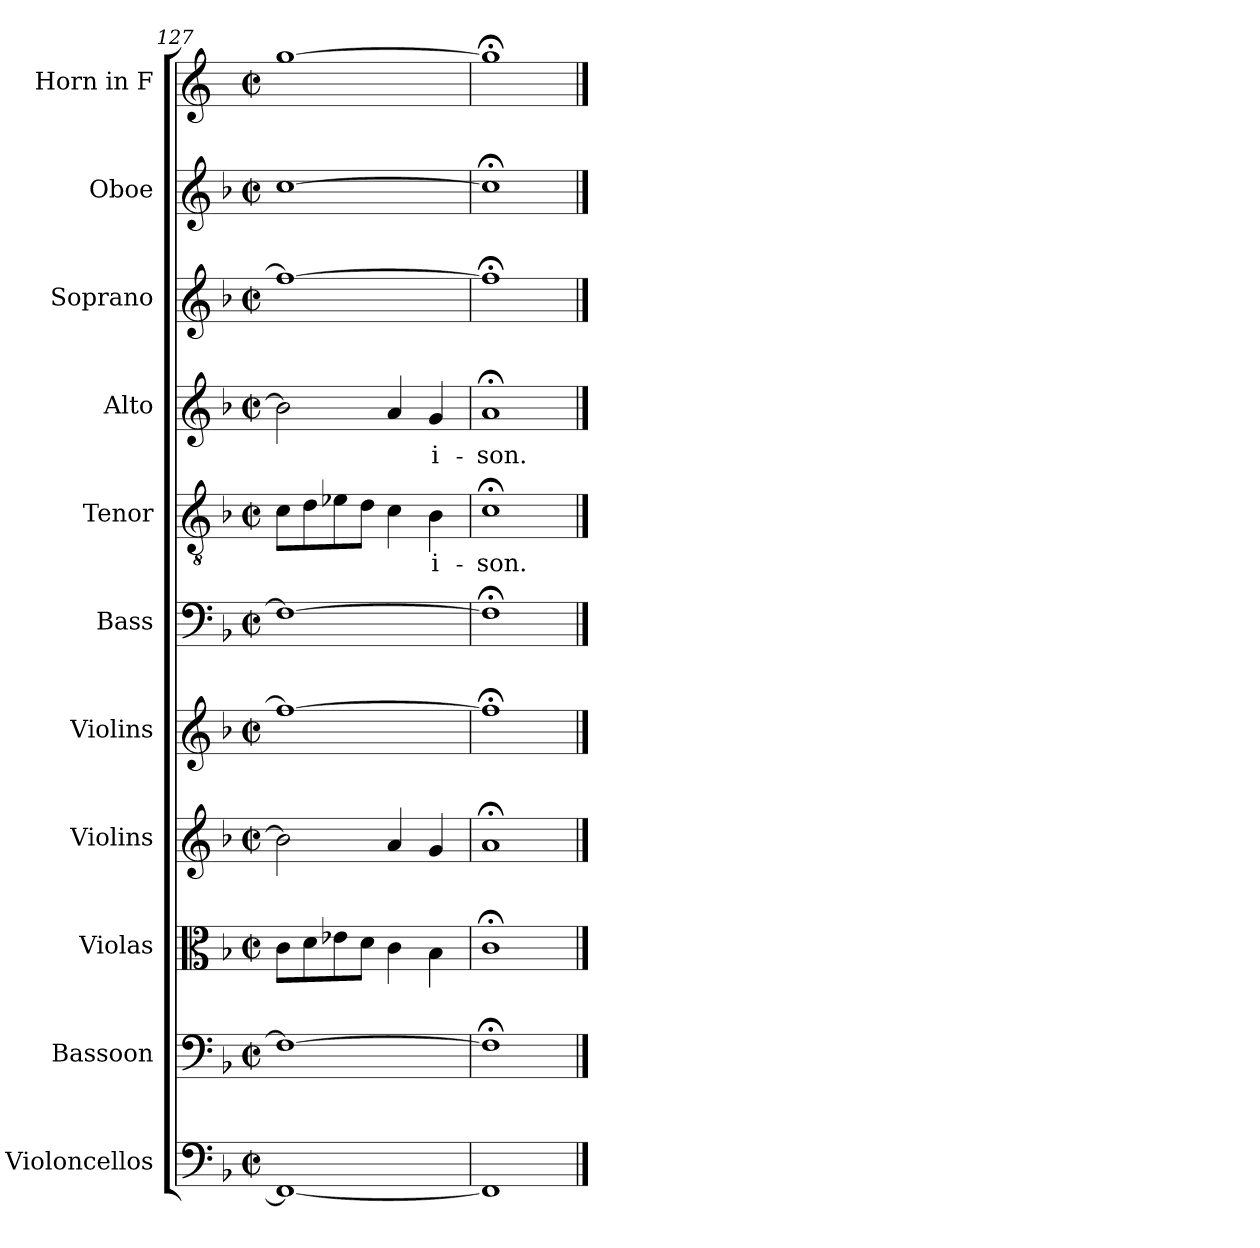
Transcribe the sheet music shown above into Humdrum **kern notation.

**kern	**kern	**kern	**kern	**kern	**kern	**kern	**text	**kern	**text	**kern	**kern	**kern
*part11	*part10	*part9	*part8	*part7	*part6	*part5	*part5	*part4	*part4	*part3	*part2	*part1
*staff11	*staff10	*staff9	*staff8	*staff7	*staff6	*staff5	*staff5	*staff4	*staff4	*staff3	*staff2	*staff1
*I"Violoncellos	*I"Bassoon	*I"Violas	*I"Violins	*I"Violins	*I"Bass	*I"Tenor	*	*I"Alto	*	*I"Soprano	*I"Oboe	*I"Horn in F
*I'Vcs.	*I'Bsn.	*I'Vlas.	*I'Vlns.	*I'Vlns.	*I'B.	*I'T.	*	*I'A.	*	*I'S.	*I'Ob.	*
*clefF4	*clefF4	*clefC3	*clefG2	*clefG2	*clefF4	*clefGv2	*	*clefG2	*	*clefG2	*clefG2	*clefG2
*	*	*	*	*	*	*	*	*	*	*	*	*ITrd4c7
*k[b-]	*k[b-]	*k[b-]	*k[b-]	*k[b-]	*k[b-]	*k[b-]	*	*k[b-]	*	*k[b-]	*k[b-]	*k[b-]
*M2/2	*M2/2	*M2/2	*M2/2	*M2/2	*M2/2	*M2/2	*	*M2/2	*	*M2/2	*M2/2	*M2/2
*met(c|)	*met(c|)	*met(c|)	*met(c|)	*met(c|)	*met(c|)	*met(c|)	*	*met(c|)	*	*met(c|)	*met(c|)	*met(c|)
=127	=127	=127	=127	=127	=127	=127	=127	=127	=127	=127	=127	=127
1FF_	1F_	8c\L	2b-\]	1ff_	1F_	8c\L	.	2b-\]	.	1ff_	[1cc	[1cc
.	.	8d\	.	.	.	8d\	.	.	.	.	.	.
.	.	8e-X\	.	.	.	8e-X\	.	.	.	.	.	.
.	.	8d\J	.	.	.	8d\J	.	.	.	.	.	.
.	.	4c\	4a/	.	.	4c\	.	4a/	.	.	.	.
!	!	!	!	!	!	!	!LO:LY:b	!	!LO:LY:b	!	!	!
.	.	4B-\	4g/	.	.	4B-\	-i-	4g/	-i-	.	.	.
=128	=128	=128	=128	=128	=128	=128	=128	=128	=128	=128	=128	=128
!	!	!	!	!	!	!	!LO:LY:b	!	!LO:LY:b	!	!	!
1FF]	1F;<]	1c;<	1a;<	1ff;<]	1F;<]	1c;<	-son.	1a;<	-son.	1ff;<]	1cc;<]	1cc;<]
==	==	==	==	==	==	==	==	==	==	==	==	==
*-	*-	*-	*-	*-	*-	*-	*-	*-	*-	*-	*-	*-
